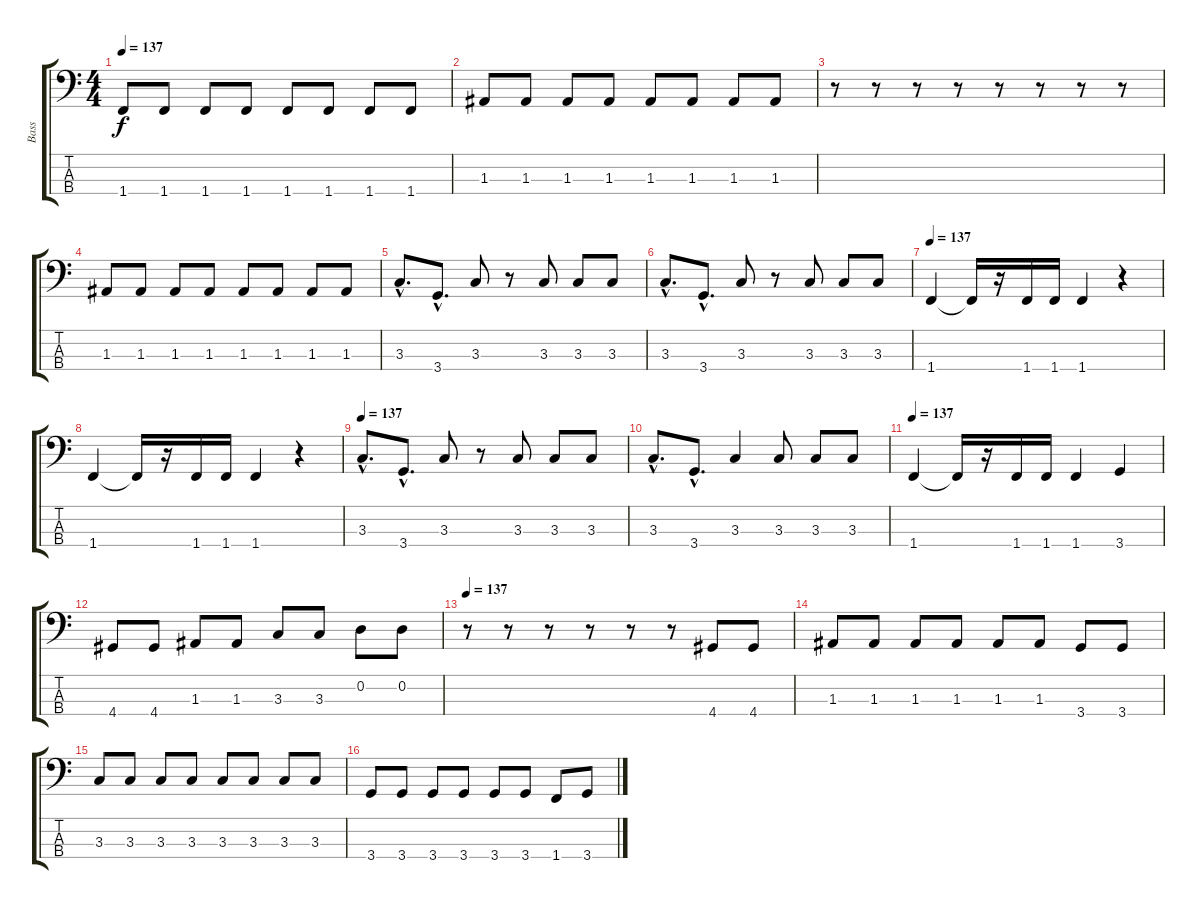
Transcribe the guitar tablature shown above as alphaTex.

\track ("Bass" "Bass") {instrument electricbasspick}
\staff {score tabs}
\tuning (G2 D2 A1 E1) {hide}
\ts (4 4)
\tempo 137
\clef f4
\ks c
1.4.8{dy f} 1.4.8 1.4.8 1.4.8 1.4.8 1.4.8 1.4.8 1.4.8 |
1.3.8 1.3.8 1.3.8 1.3.8 1.3.8 1.3.8 1.3.8 1.3.8 |
r.8 r.8 r.8 r.8 r.8 r.8 r.8 r.8 |
1.3.8 1.3.8 1.3.8 1.3.8 1.3.8 1.3.8 1.3.8 1.3.8 |
3.3{hac}.8{d} 3.4{hac}.8{d} 3.3.8 r.8 3.3.8 3.3.8 3.3.8 |
3.3{hac}.8{d} 3.4{hac}.8{d} 3.3.8 r.8 3.3.8 3.3.8 3.3.8 |
\tempo 137
1.4.4 1.4{t}.16 r.16 1.4.16 1.4.16 1.4.4 r.4 |
1.4.4 1.4{t}.16 r.16 1.4.16 1.4.16 1.4.4 r.4 |
\tempo 137
3.3{hac}.8{d} 3.4{hac}.8{d} 3.3.8 r.8 3.3.8 3.3.8 3.3.8 |
3.3{hac}.8{d} 3.4{hac}.8{d} 3.3.4 3.3.8 3.3.8 3.3.8 |
\tempo 137
1.4.4 1.4{t}.16 r.16 1.4.16 1.4.16 1.4.4 3.4.4 |
4.4.8 4.4.8 1.3.8 1.3.8 3.3.8 3.3.8 0.2.8 0.2.8 |
\tempo 137
r.8 r.8 r.8 r.8 r.8 r.8 4.4.8 4.4.8 |
1.3.8 1.3.8 1.3.8 1.3.8 1.3.8 1.3.8 3.4.8 3.4.8 |
3.3.8 3.3.8 3.3.8 3.3.8 3.3.8 3.3.8 3.3.8 3.3.8 |
3.4.8 3.4.8 3.4.8 3.4.8 3.4.8 3.4.8 1.4.8 3.4.8
